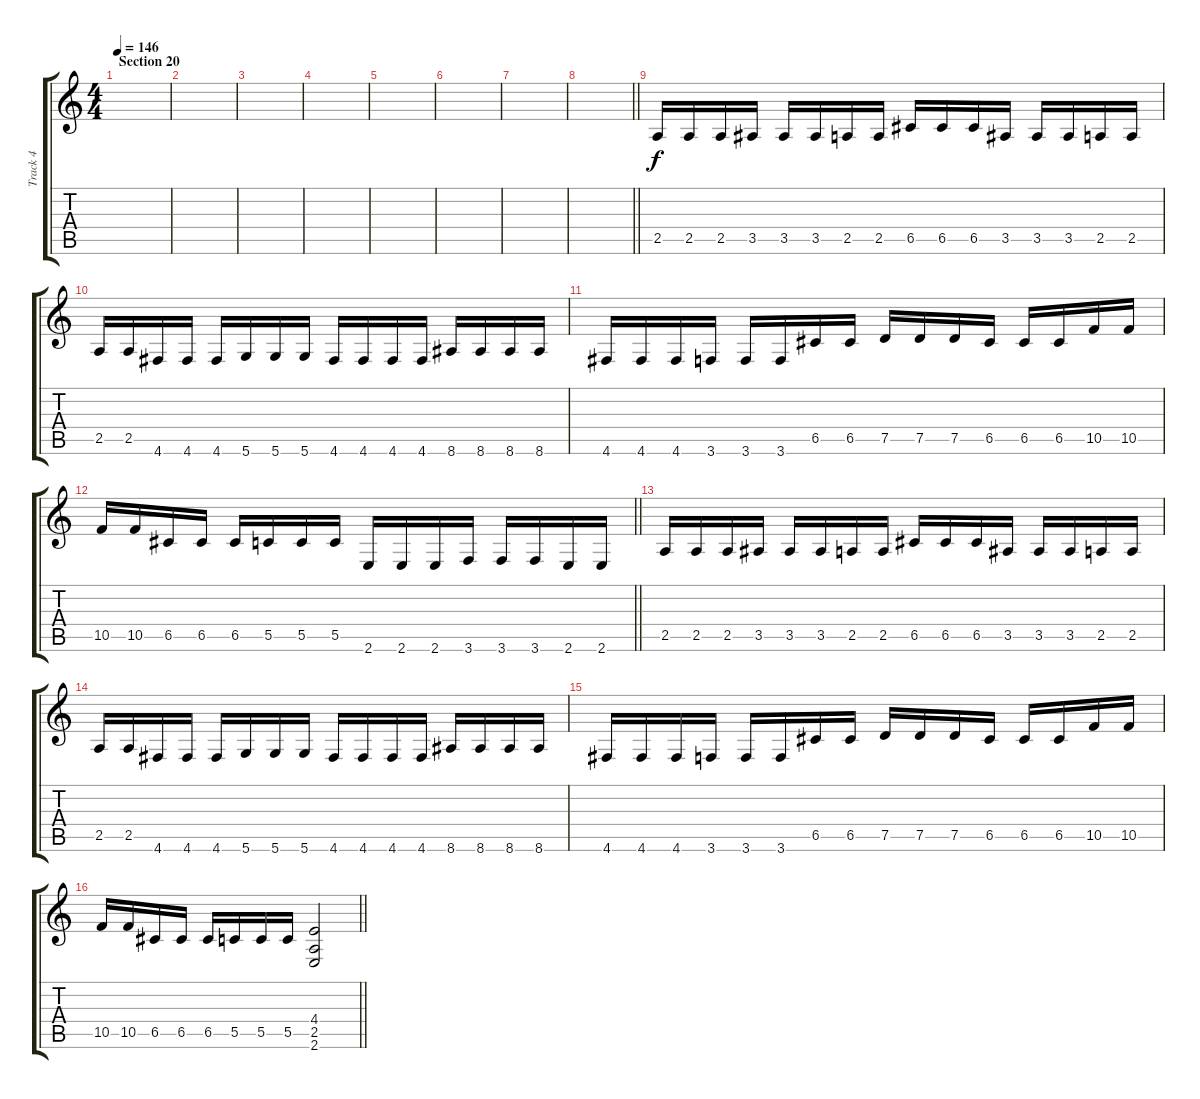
\track ("Track 4" "Track 4") {instrument distortionguitar}
\staff {score tabs}
\tuning (D4 A3 F3 C3 G2 D2) {hide}
\ts (4 4)
\section ("" "Section 20")
\tempo 146
\clef g2
\ks c
|
|
|
|
|
|
|
\barLineRight lightlight
|
2.5.16 2.5.16 2.5.16 3.5.16 3.5.16 3.5.16 2.5.16 2.5.16 6.5.16 6.5.16 6.5.16 3.5.16 3.5.16 3.5.16 2.5.16 2.5.16 |
2.5.16 2.5.16 4.6.16 4.6.16 4.6.16 5.6.16 5.6.16 5.6.16 4.6.16 4.6.16 4.6.16 4.6.16 8.6.16 8.6.16 8.6.16 8.6.16 |
4.6.16 4.6.16 4.6.16 3.6.16 3.6.16 3.6.16 6.5.16 6.5.16 7.5.16 7.5.16 7.5.16 6.5.16 6.5.16 6.5.16 10.5.16 10.5.16 |
\barLineRight lightlight
10.5.16 10.5.16 6.5.16 6.5.16 6.5.16 5.5.16 5.5.16 5.5.16 2.6.16 2.6.16 2.6.16 3.6.16 3.6.16 3.6.16 2.6.16 2.6.16 |
2.5.16 2.5.16 2.5.16 3.5.16 3.5.16 3.5.16 2.5.16 2.5.16 6.5.16 6.5.16 6.5.16 3.5.16 3.5.16 3.5.16 2.5.16 2.5.16 |
2.5.16 2.5.16 4.6.16 4.6.16 4.6.16 5.6.16 5.6.16 5.6.16 4.6.16 4.6.16 4.6.16 4.6.16 8.6.16 8.6.16 8.6.16 8.6.16 |
4.6.16 4.6.16 4.6.16 3.6.16 3.6.16 3.6.16 6.5.16 6.5.16 7.5.16 7.5.16 7.5.16 6.5.16 6.5.16 6.5.16 10.5.16 10.5.16 |
\barLineRight lightlight
10.5.16 10.5.16 6.5.16 6.5.16 6.5.16 5.5.16 5.5.16 5.5.16 (4.4 2.5 2.6).2
